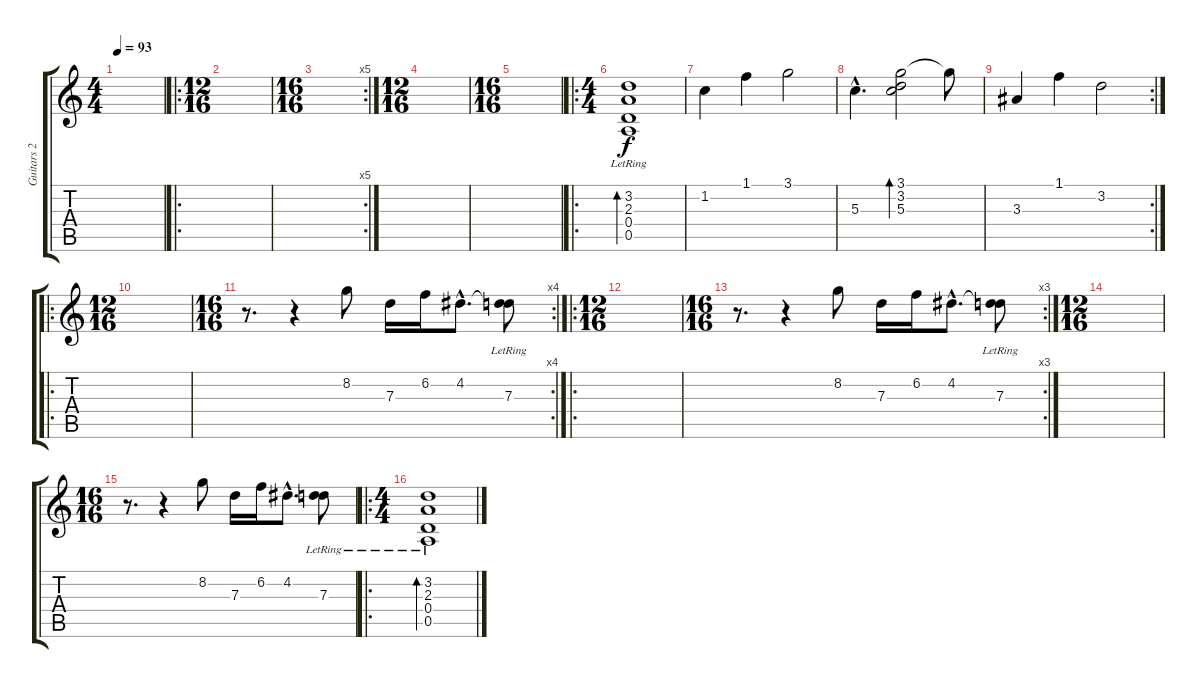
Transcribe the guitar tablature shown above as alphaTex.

\track ("Guitars 2" "Guitars 2") {instrument electricguitarjazz}
\staff {score tabs}
\tuning (E4 B3 G3 D3 A2 D2) {hide}
\ts (4 4)
\tempo 93
\clef g2
\ks c
|
\ro
\ts (12 16)
|
\rc 5
\ts (16 16)
|
\ts (12 16)
|
\ts (16 16)
|
\ro
\ts (4 4)
(3.2 2.3{lr} 0.4 0.5{lr}).1{bd 240} |
1.2.4 1.1.4 3.1.2 |
5.3{hac}.4{d} (3.1 3.2 5.3).2{bd 240} 3.1{t}.8 |
\rc 2
3.3.4 1.1.4 3.2.2 |
\ro
\ts (12 16)
|
\rc 4
\ts (16 16)
r.8{d} r.4 8.2.8 7.3.16 6.2.16 4.2{hac}.8{d} (4.2{t} 7.3{lr}).8 |
\ro
\ts (12 16)
|
\rc 3
\ts (16 16)
r.8{d} r.4 8.2.8 7.3.16 6.2.16 4.2{hac}.8{d} (4.2{t} 7.3{lr}).8 |
\ts (12 16)
|
\ts (16 16)
r.8{d} r.4 8.2.8 7.3.16 6.2.16 4.2{hac}.8{d} (4.2{t} 7.3{lr}).8 |
\ro
\ts (4 4)
(3.2 2.3{lr} 0.4 0.5{lr}).1{bd 240}
